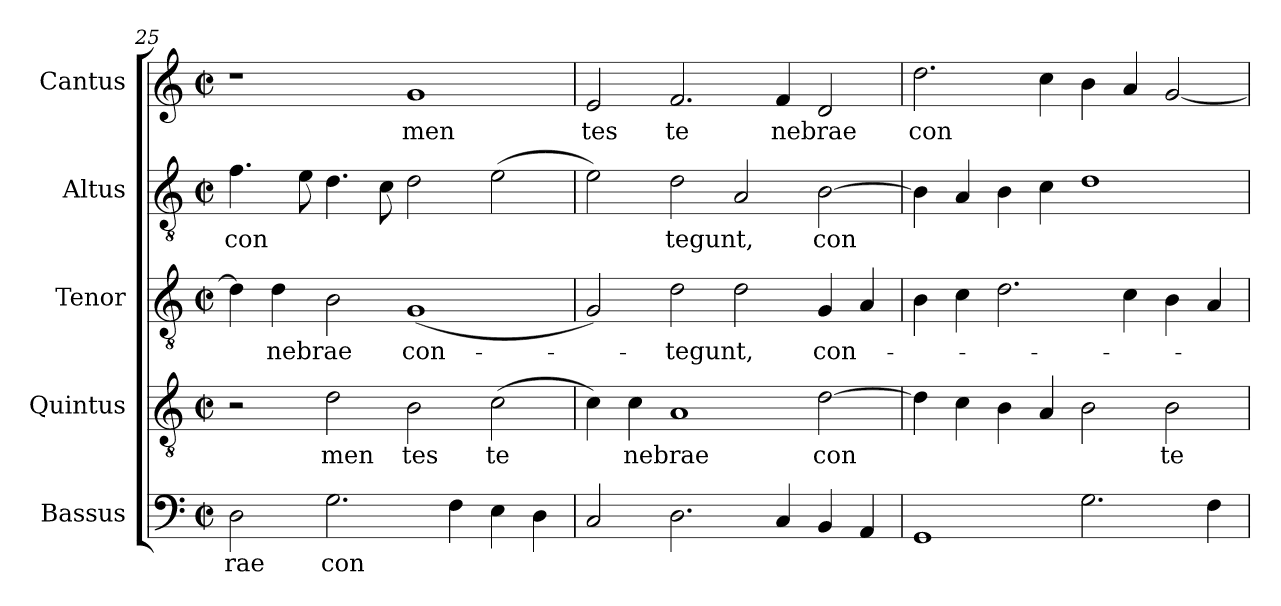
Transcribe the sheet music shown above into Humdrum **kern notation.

**kern	**text	**kern	**text	**kern	**text	**kern	**text	**kern	**text
*part5	*part5	*part4	*part4	*part3	*part3	*part2	*part2	*part1	*part1
*staff5	*staff5	*staff4	*staff4	*staff3	*staff3	*staff2	*staff2	*staff1	*staff1
*I"Bassus	*	*I"Quintus	*	*I"Tenor	*	*I"Altus	*	*I"Cantus	*
!!LO:LB:g=z
*clefF4	*	*clefGv2	*	*clefGv2	*	*clefGv2	*	*clefG2	*
*M2/2	*	*M2/2	*	*M2/2	*	*M2/2	*	*M2/2	*
*met(c|)	*	*met(c|)	*	*met(c|)	*	*met(c|)	*	*met(c|)	*
=25	=25	=25	=25	=25	=25	=25	=25	=25	=25
!	!LO:LY:b:cj	!	!	!	!	!	!LO:LY:b	!	!
2D\	rae	2r	.	4d\]	.	4.f\	con	1r	.
!	!	!	!	!	!LO:LY:b:cj	!	!	!	!
.	.	.	.	4d\	nebrae	.	.	.	.
.	.	.	.	.	.	8e\	.	.	.
!	!LO:LY:b	!	!LO:LY:b:cj	!	!	!	!	!	!
2.G\	con	2d\	men	2B\	.	4.d\	.	.	.
.	.	.	.	.	.	8c\	.	.	.
!	!	!	!LO:LY:b:cj	!	!LO:LY:b:cj	!	!	!	!LO:LY:b:cj
.	.	2B\	tes	(<1G	con-	2d\	.	1g	men
4F\	.	.	.	.	.	.	.	.	.
!	!	!	!LO:LY:b:cj	!	!	!	!	!	!
4E\	.	(>2c\	te	.	.	(>2e\	.	.	.
4D\	.	.	.	.	.	.	.	.	.
=26	=26	=26	=26	=26	=26	=26	=26	=26	=26
!	!	!	!	!	!	!	!	!	!LO:LY:b:cj
2C/	.	4c\)	.	2G/)	.	2e\)	.	2e/	tes
!	!	!	!LO:LY:b:cj	!	!	!	!	!	!
.	.	4c\	nebrae	.	.	.	.	.	.
!	!	!	!	!	!LO:LY:b	!	!LO:LY:b	!	!LO:LY:b:cj
2.D\	.	1A	.	2d\	-tegunt,	2d\	tegunt,	2.f/	te
.	.	.	.	2d\	.	2A/	.	.	.
!	!	!	!	!	!	!	!	!	!LO:LY:b:cj
4C/	.	.	.	.	.	.	.	4f/	nebrae
!	!	!	!LO:LY:b	!	!LO:LY:b	!	!LO:LY:b	!	!
4BB/	.	[>2d\	con	4G/	con-	[>2B\	con	2d/	.
4AA/	.	.	.	4A/	.	.	.	.	.
=27	=27	=27	=27	=27	=27	=27	=27	=27	=27
!	!	!	!	!	!	!	!	!	!LO:LY:b
1GG	.	4d\]	.	4B\	.	4B\]	.	2.dd\	con
.	.	4c\	.	4c\	.	4A/	.	.	.
.	.	4B\	.	2.d\	.	4B\	.	.	.
.	.	4A/	.	.	.	4c\	.	4cc\	.
2.G\	.	2B\	.	.	.	1d	.	4b\	.
.	.	.	.	4c\	.	.	.	4a/	.
!	!	!	!LO:LY:b:cj	!	!	!	!	!	!
.	.	2B\	te	4B\	.	.	.	[<2g/	.
4F\	.	.	.	4A/	.	.	.	.	.
=	=	=	=	=	=	=	=	=	=
*-	*-	*-	*-	*-	*-	*-	*-	*-	*-
